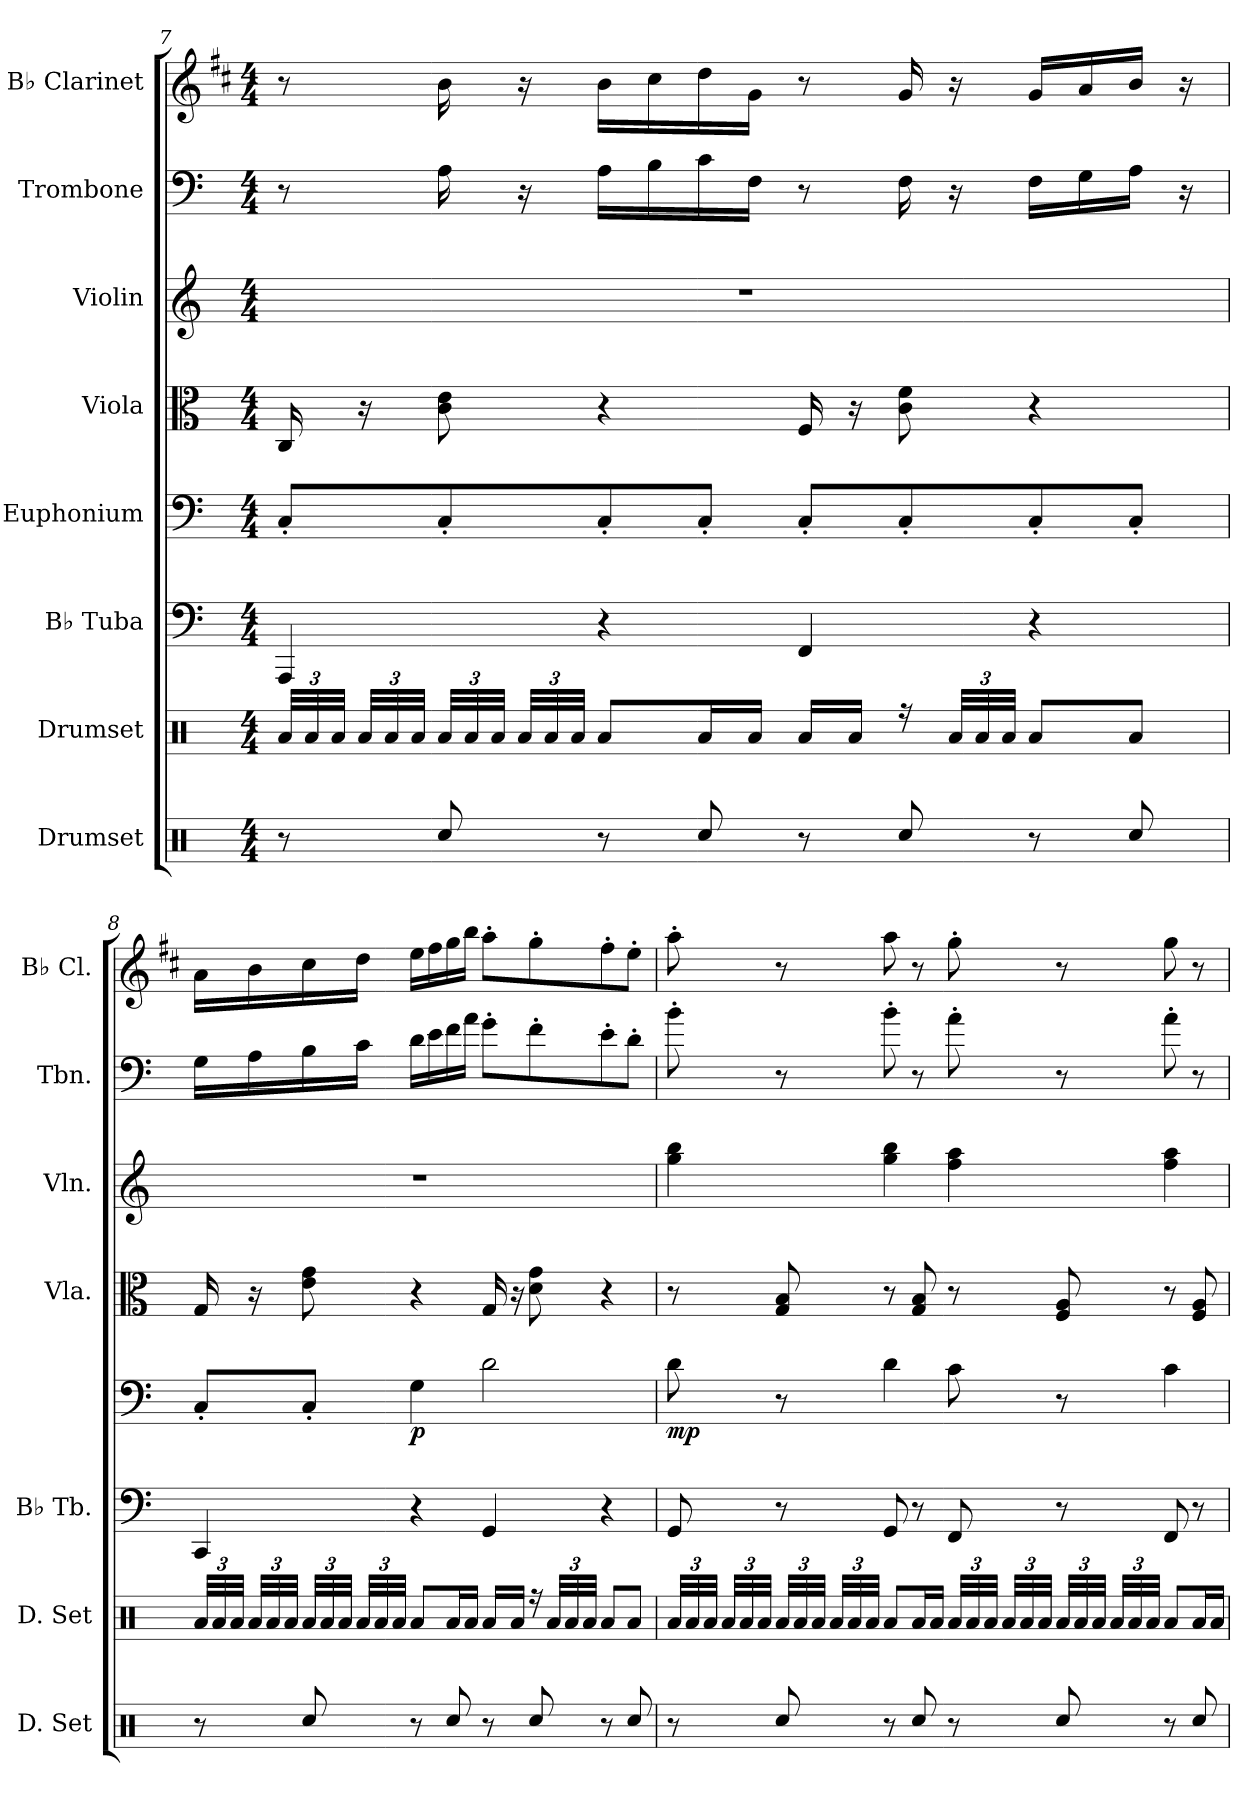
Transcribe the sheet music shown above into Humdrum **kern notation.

**kern	**kern	**kern	**kern	**dynam	**kern	**kern	**kern	**kern
*part8	*part7	*part6	*part5	*part5	*part4	*part3	*part2	*part1
*staff8	*staff7	*staff6	*staff5	*staff5	*staff4	*staff3	*staff2	*staff1
*I"Drumset	*I"Drumset	*I"B♭ Tuba	*I"Euphonium	*	*I"Viola	*I"Violin	*I"Trombone	*I"B♭ Clarinet
*I'D. Set	*I'D. Set	*I'B♭ Tb.	*	*	*I'Vla.	*I'Vln.	*I'Tbn.	*I'B♭ Cl.
!!LO:PB:g=z
*clefX	*clefX	*clefF4	*clefF4	*	*clefC3	*clefG2	*clefF4	*clefG2
*	*	*	*	*	*	*	*	*ITrd1c2
*k[]	*k[]	*k[]	*k[]	*	*k[]	*k[]	*k[]	*k[]
*M4/4	*M4/4	*M4/4	*M4/4	*	*M4/4	*M4/4	*M4/4	*M4/4
*	*Xbrackettup	*	*	*	*	*	*	*
=7	=7	=7	=7	=7	=7	=7	=7	=7
8r	48Ra/LLL	4AAA/	8C'/L	.	16C/	1r	8r	8r
.	48Ra/	.	.	.	.	.	.	.
.	48Ra/JJJ	.	.	.	.	.	.	.
.	48Ra/LLL	.	.	.	16r	.	.	.
.	48Ra/	.	.	.	.	.	.	.
.	48Ra/JJJ	.	.	.	.	.	.	.
8Rcc/	48Ra/LLL	.	8C'/	.	8c\ 8e\	.	16A\	16a\
.	48Ra/	.	.	.	.	.	.	.
.	48Ra/JJJ	.	.	.	.	.	.	.
.	48Ra/LLL	.	.	.	.	.	16r	16r
.	48Ra/	.	.	.	.	.	.	.
.	48Ra/JJJ	.	.	.	.	.	.	.
8r	8Ra/L	4r	8C'/	.	4r	.	16A\LL	16a\LL
.	.	.	.	.	.	.	16B\	16b\
8Rcc/	16Ra/L	.	8C'/J	.	.	.	16c\	16cc\
.	16Ra/JJ	.	.	.	.	.	16F\JJ	16f\JJ
8r	16Ra/LL	4FF/	8C'/L	.	16F/	.	8r	8r
.	16Ra/JJ	.	.	.	16r	.	.	.
8Rcc/	16rff	.	8C'/	.	8c\ 8f\	.	16F\	16f/
.	48Ra/LLL	.	.	.	.	.	16r	16r
.	48Ra/	.	.	.	.	.	.	.
.	48Ra/JJJ	.	.	.	.	.	.	.
8r	8Ra/L	4r	8C'/	.	4r	.	16F\LL	16f/LL
.	.	.	.	.	.	.	16G\	16g/
8Rcc/	8Ra/J	.	8C'/J	.	.	.	16A\JJ	16a/JJ
.	.	.	.	.	.	.	16r	16r
!!LO:LB:g=z
=8	=8	=8	=8	=8	=8	=8	=8	=8
8r	48Ra/LLL	4CC/	8C'/L	.	16G/	1r	16G\LL	16g\LL
.	48Ra/	.	.	.	.	.	.	.
.	48Ra/JJJ	.	.	.	.	.	.	.
.	48Ra/LLL	.	.	.	16r	.	16A\	16a\
.	48Ra/	.	.	.	.	.	.	.
.	48Ra/JJJ	.	.	.	.	.	.	.
8Rcc/	48Ra/LLL	.	8C'/J	.	8e\ 8g\	.	16B\	16b\
.	48Ra/	.	.	.	.	.	.	.
.	48Ra/JJJ	.	.	.	.	.	.	.
.	48Ra/LLL	.	.	.	.	.	16c\JJ	16cc\JJ
.	48Ra/	.	.	.	.	.	.	.
.	48Ra/JJJ	.	.	.	.	.	.	.
!	!	!	!	!LO:DY:b	!	!	!	!
8r	8Ra/L	4r	4G\	p	4r	.	16d\LL	16dd\LL
.	.	.	.	.	.	.	16e\	16ee\
8Rcc/	16Ra/L	.	.	.	.	.	16f\	16ff\
.	16Ra/JJ	.	.	.	.	.	16a\JJ	16aa\JJ
8r	16Ra/LL	4GG/	2d\	.	16G/	.	8g'\L	8gg'\L
.	16Ra/JJ	.	.	.	16r	.	.	.
8Rcc/	16rff	.	.	.	8d\ 8g\	.	8f'\	8ff'\
.	48Ra/LLL	.	.	.	.	.	.	.
.	48Ra/	.	.	.	.	.	.	.
.	48Ra/JJJ	.	.	.	.	.	.	.
8r	8Ra/L	4r	.	.	4r	.	8e'\	8ee'\
8Rcc/	8Ra/J	.	.	.	.	.	8d'\J	8dd'\J
!!LO:PB:g=z
=9	=9	=9	=9	=9	=9	=9	=9	=9
!	!	!	!	!LO:DY:b	!	!	!	!
8r	48Ra/LLL	8GG/	8d\	mp	8r	4gg\ 4bb\	8b'\	8gg'\
.	48Ra/	.	.	.	.	.	.	.
.	48Ra/JJJ	.	.	.	.	.	.	.
.	48Ra/LLL	.	.	.	.	.	.	.
.	48Ra/	.	.	.	.	.	.	.
.	48Ra/JJJ	.	.	.	.	.	.	.
8Rcc/	48Ra/LLL	8r	8r	.	8G/ 8B/	.	8r	8r
.	48Ra/	.	.	.	.	.	.	.
.	48Ra/JJJ	.	.	.	.	.	.	.
.	48Ra/LLL	.	.	.	.	.	.	.
.	48Ra/	.	.	.	.	.	.	.
.	48Ra/JJJ	.	.	.	.	.	.	.
8r	8Ra/L	8GG/	4d\	.	8r	4gg\ 4bb\	8b'\	8gg\
8Rcc/	16Ra/L	8r	.	.	8G/ 8B/	.	8r	8r
.	16Ra/JJ	.	.	.	.	.	.	.
8r	48Ra/LLL	8FF/	8c\	.	8r	4ff\ 4aa\	8a'\	8ff'\
.	48Ra/	.	.	.	.	.	.	.
.	48Ra/JJJ	.	.	.	.	.	.	.
.	48Ra/LLL	.	.	.	.	.	.	.
.	48Ra/	.	.	.	.	.	.	.
.	48Ra/JJJ	.	.	.	.	.	.	.
8Rcc/	48Ra/LLL	8r	8r	.	8F/ 8A/	.	8r	8r
.	48Ra/	.	.	.	.	.	.	.
.	48Ra/JJJ	.	.	.	.	.	.	.
.	48Ra/LLL	.	.	.	.	.	.	.
.	48Ra/	.	.	.	.	.	.	.
.	48Ra/JJJ	.	.	.	.	.	.	.
8r	8Ra/L	8FF/	4c\	.	8r	4ff\ 4aa\	8a'\	8ff\
8Rcc/	16Ra/L	8r	.	.	8F/ 8A/	.	8r	8r
.	16Ra/JJ	.	.	.	.	.	.	.
=	=	=	=	=	=	=	=	=
*-	*-	*-	*-	*-	*-	*-	*-	*-
